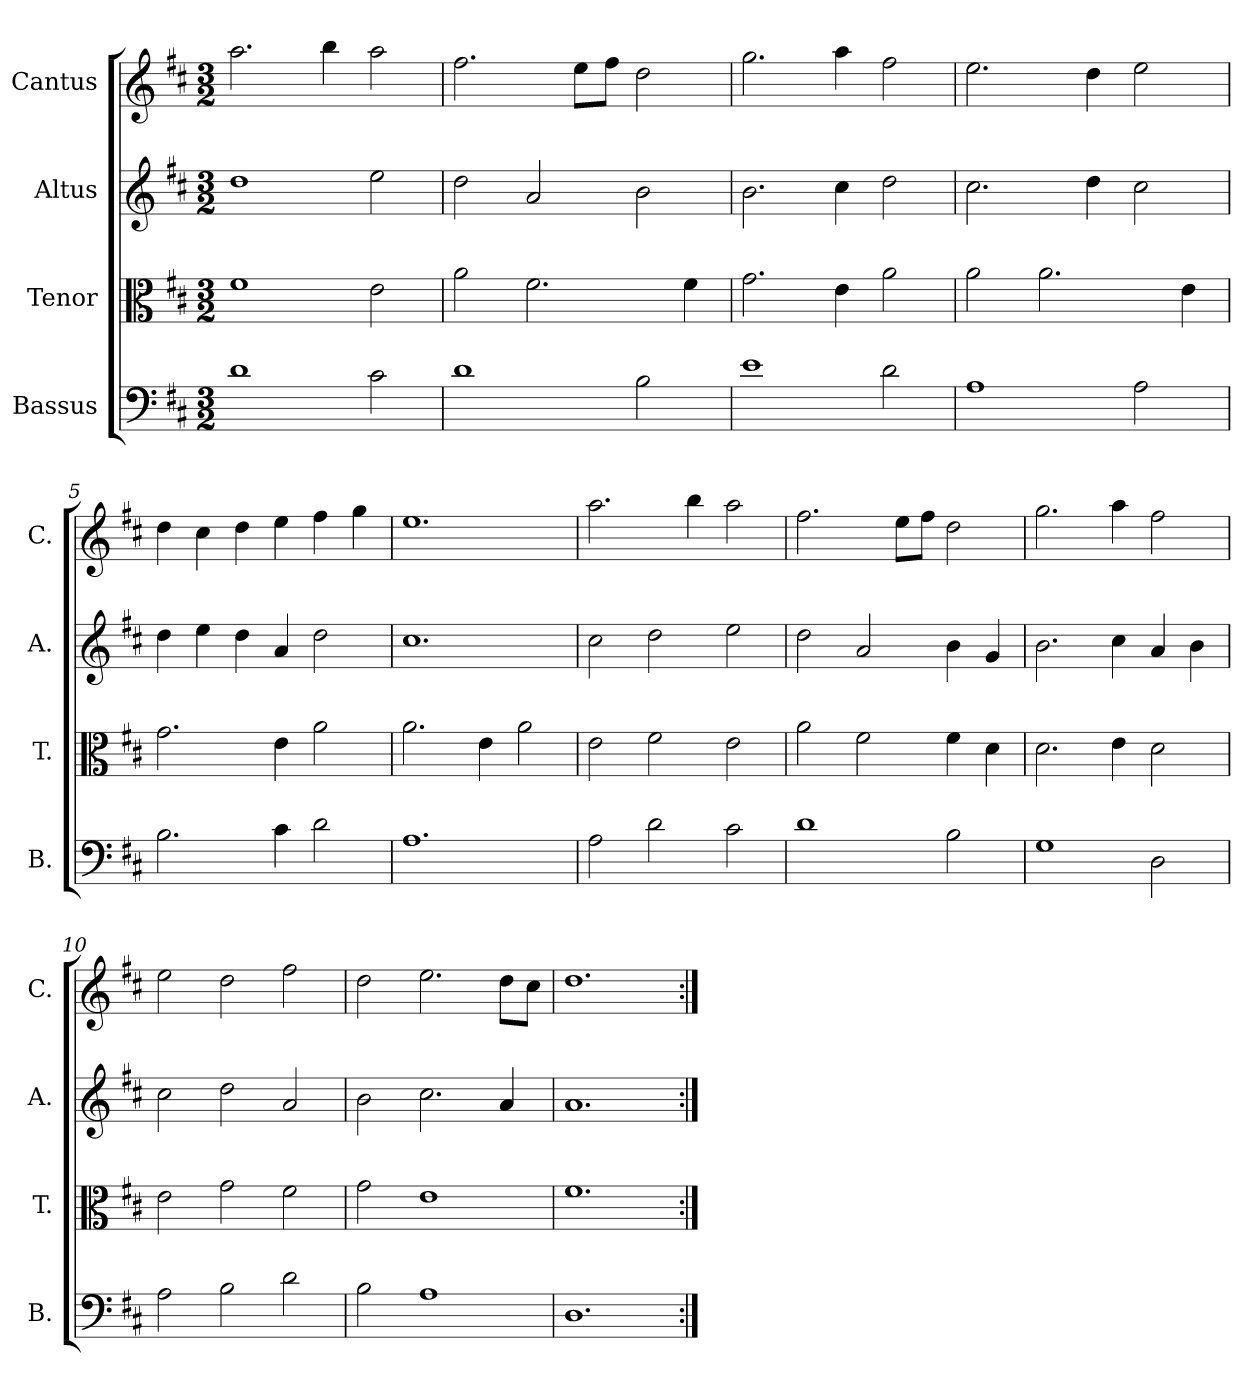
**kern	**kern	**kern	**kern
*part4	*part3	*part2	*part1
*staff4	*staff3	*staff2	*staff1
*I"Bassus	*I"Tenor	*I"Altus	*I"Cantus
*I'B.	*I'T.	*I'A.	*I'C.
*clefF4	*clefC3	*clefG2	*clefG2
*k[f#c#]	*k[f#c#]	*k[f#c#]	*k[f#c#]
*D:	*D:	*D:	*D:
*M3/2	*M3/2	*M3/2	*M3/2
=1	=1	=1	=1
1d	1f#	1dd	2.aa\
.	.	.	4bb\
2c#\	2e\	2ee\	2aa\
=2	=2	=2	=2
1d	2a\	2dd\	2.ff#\
.	2.f#\	2a/	.
.	.	.	8ee\L
.	.	.	8ff#\J
2B\	.	2b\	2dd\
.	4f#\	.	.
=3	=3	=3	=3
1e	2.g\	2.b\	2.gg\
.	4e\	4cc#\	4aa\
2d\	2a\	2dd\	2ff#\
=4	=4	=4	=4
1A	2a\	2.cc#\	2.ee\
.	2.a\	.	.
.	.	4dd\	4dd\
2A\	.	2cc#\	2ee\
.	4e\	.	.
=5	=5	=5	=5
2.B\	2.g\	4dd\	4dd\
.	.	4ee\	4cc#\
.	.	4dd\	4dd\
4c#\	4e\	4a/	4ee\
2d\	2a\	2dd\	4ff#\
.	.	.	4gg\
=6	=6	=6	=6
1.A	2.a\	1.cc#	1.ee
.	4e\	.	.
.	2a\	.	.
!!LO:LB:g=z
=7	=7	=7	=7
2A\	2e\	2cc#\	2.aa\
2d\	2f#\	2dd\	.
.	.	.	4bb\
2c#\	2e\	2ee\	2aa\
=8	=8	=8	=8
1d	2a\	2dd\	2.ff#\
.	2f#\	2a/	.
.	.	.	8ee\L
.	.	.	8ff#\J
2B\	4f#\	4b\	2dd\
.	4d\	4g/	.
=9	=9	=9	=9
1G	2.d\	2.b\	2.gg\
.	4e\	4cc#\	4aa\
2D\	2d\	4a/	2ff#\
.	.	4b\	.
=10	=10	=10	=10
2A\	2e\	2cc#\	2ee\
2B\	2g\	2dd\	2dd\
2d\	2f#\	2a/	2ff#\
=11	=11	=11	=11
2B\	2g\	2b\	2dd\
1A	1e	2.cc#\	2.ee\
.	.	4a/	8dd\L
.	.	.	8cc#\J
=12	=12	=12	=12
1.D	1.f#	1.a	1.dd
=:|!	=:|!	=:|!	=:|!
*-	*-	*-	*-
